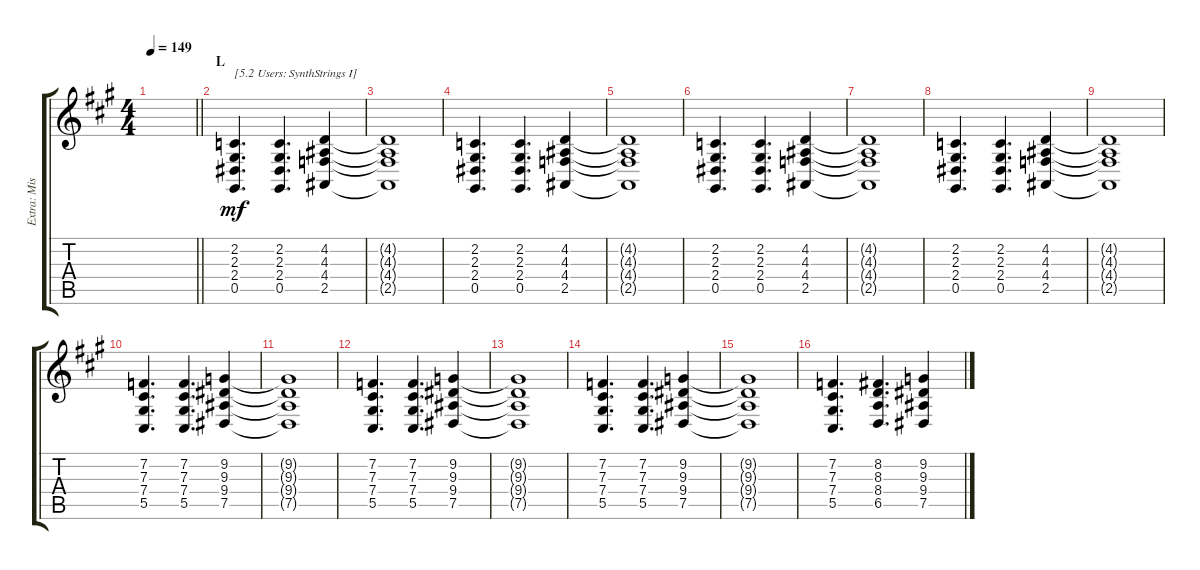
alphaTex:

\track ("Extra: Misc" "Extra: Mis") {instrument synthstrings1}
\staff {score tabs}
\tuning (Eb4 Bb3 Gb3 Db3 Ab2 Eb2) {hide}
\ts (4 4)
\tempo 149
\clef g2
\barLineRight lightlight
\ks a
|
\section ("" "L")
(2.2 2.3 2.4 0.5).4{d txt "[5.2 Users: SynthStrings I]" dy mf volume 6 instrument synthstrings1} (2.2 2.3 2.4 0.5).4{d} (4.2 4.3 4.4 2.5).4 |
(4.2{t} 4.3{t} 4.4{t} 2.5{t}).1 |
(2.2 2.3 2.4 0.5).4{d} (2.2 2.3 2.4 0.5).4{d} (4.2 4.3 4.4 2.5).4 |
(4.2{t} 4.3{t} 4.4{t} 2.5{t}).1 |
(2.2 2.3 2.4 0.5).4{d} (2.2 2.3 2.4 0.5).4{d} (4.2 4.3 4.4 2.5).4 |
(4.2{t} 4.3{t} 4.4{t} 2.5{t}).1 |
(2.2 2.3 2.4 0.5).4{d} (2.2 2.3 2.4 0.5).4{d} (4.2 4.3 4.4 2.5).4 |
(4.2{t} 4.3{t} 4.4{t} 2.5{t}).1 |
(7.2 7.3 7.4 5.5).4{d} (7.2 7.3 7.4 5.5).4{d} (9.2 9.3 9.4 7.5).4 |
(9.2{t} 9.3{t} 9.4{t} 7.5{t}).1 |
(7.2 7.3 7.4 5.5).4{d} (7.2 7.3 7.4 5.5).4{d} (9.2 9.3 9.4 7.5).4 |
(9.2{t} 9.3{t} 9.4{t} 7.5{t}).1 |
(7.2 7.3 7.4 5.5).4{d} (7.2 7.3 7.4 5.5).4{d} (9.2 9.3 9.4 7.5).4 |
(9.2{t} 9.3{t} 9.4{t} 7.5{t}).1 |
(7.2 7.3 7.4 5.5).4{d} (8.2 8.3 8.4 6.5).4{d} (9.2 9.3 9.4 7.5).4
